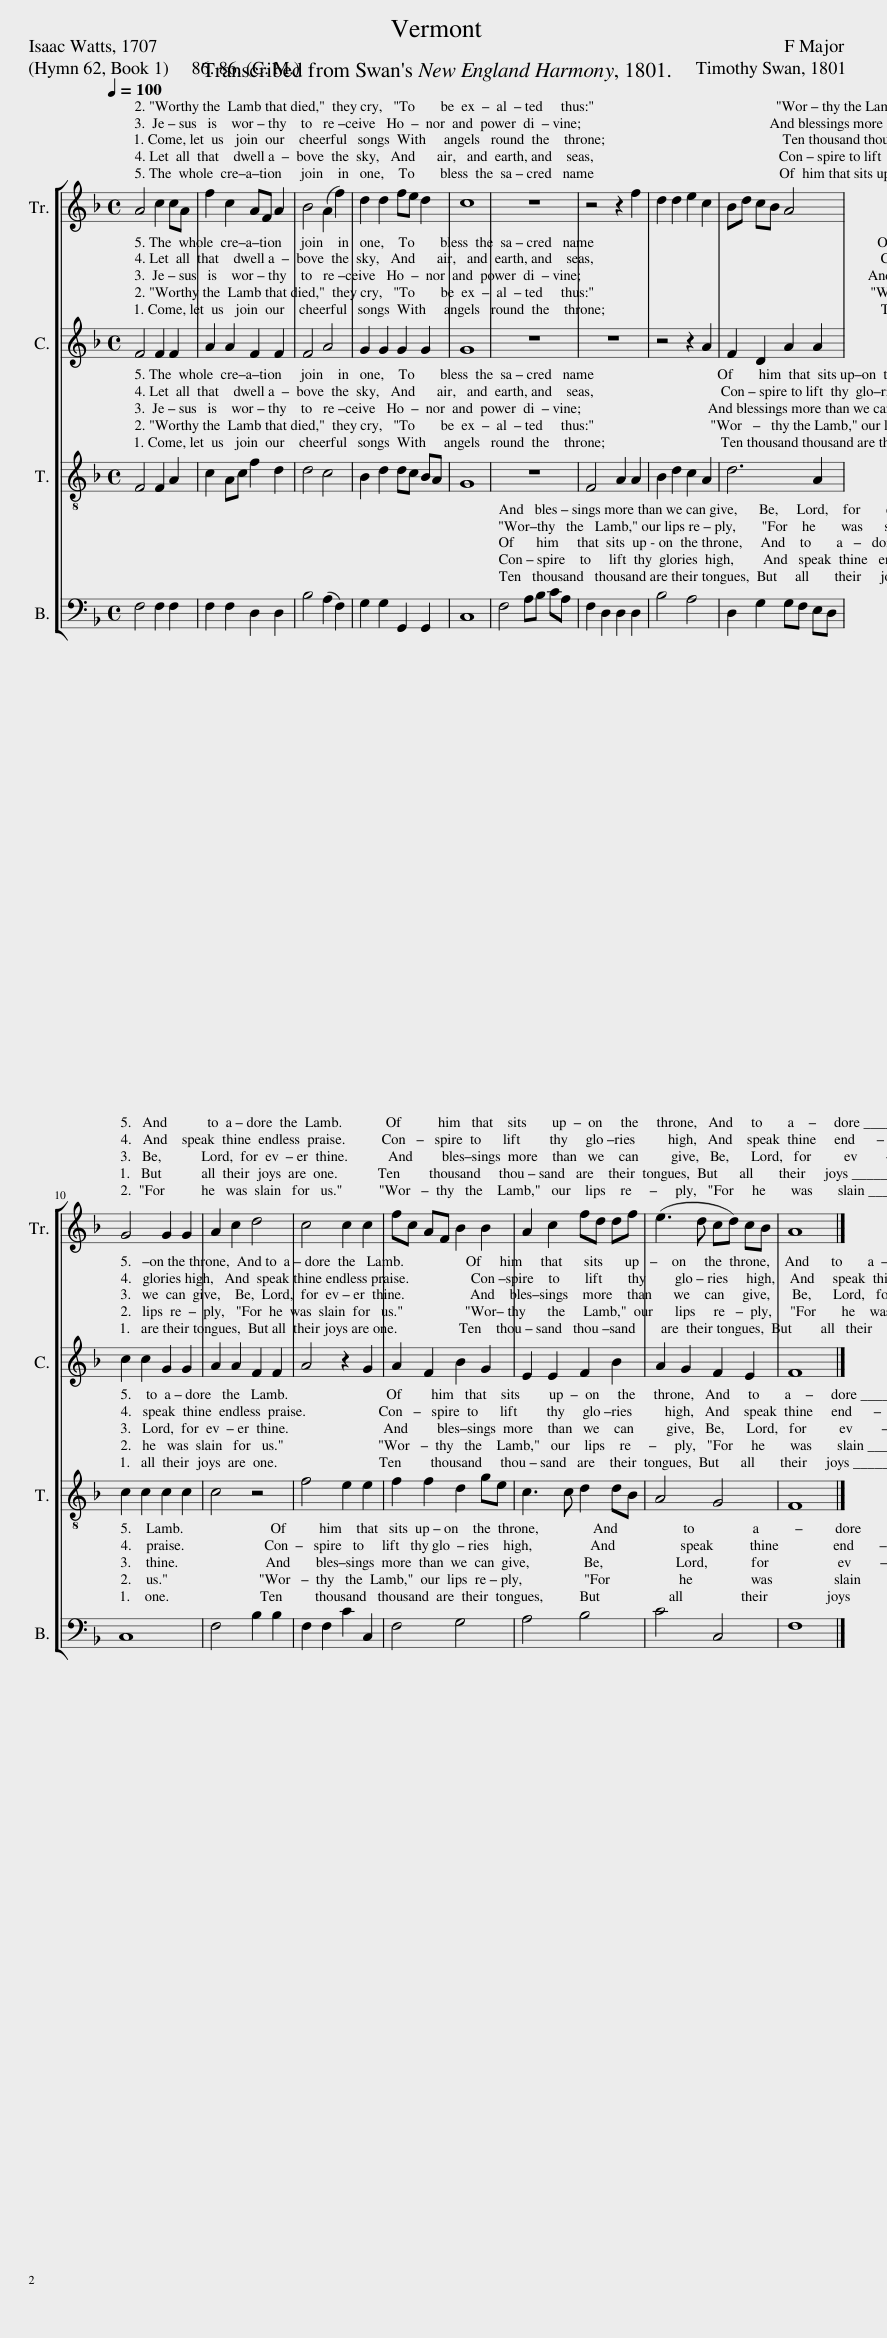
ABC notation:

X:1
%%score [ 1 2 3 4 ]
L:1/8
Q:1/4=100
M:4/4
I:linebreak $
K:F
V:1 treble
V:2 treble
V:3 treble-8
V:4 bass
V:1
 A4 c2 cA | f2 c2 AF A2 | B4 (A2 f2) | d2 d2 fe d2 | c8 | %5
 z8 | z4 z2 f2 | d2 d2 e2 c2 | Bd cB A4 |$ G4 G2 G2 | %10
 A2 c2 d4 | c4 c2 c2 | fc AF B2 B2 | A2 c2 fd df | (e3 d cd) cB | %15
 A8 |] %16
V:2
 F4 F2 F2 | A2 A2 F2 F2 | F4 A4 | G2 G2 G2 G2 | G8 | %5
 z8 | z8 | z4 z2 A2 | F2 D2 A2 A2 |$ c2 c2 G2 G2 | %10
 A2 A2 F2 F2 | A4 z2 G2 | A2 F2 B2 G2 | E2 E2 F2 B2 | A2 G2 F2 E2 | %15
 F8 |] %16
V:3
 F4 F2 A2 | c2 Ac f2 d2 | d4 c4 | B2 d2 dc BA | G8 | %5
 z8 | F4 A2 A2 | B2 d2 c2 A2 | d6 A2 |$ c2 c2 c2 c2 | %10
 c4 z4 | f4 e2 e2 | f2 f2 d2 ge | c3 c d2 dB | A4 G4 | %15
 F8 |] %16
V:4
 F,4 F,2 F,2 | F,2 F,2 D,2 D,2 | B,4 (A,2 F,2) | G,2 G,2 G,,2 G,,2 | C,8 | %5
 F,4 A,B, CA, | F,2 D,2 D,2 D,2 | B,4 A,4 | D,2 G,2 G,F, E,D, |$ C,8 | %10
 F,4 B,2 B,2 | F,2 F,2 C2 C,2 | F,4 G,4 | A,4 B,4 | C4 C,4 | %15
 F,8 |] %16
